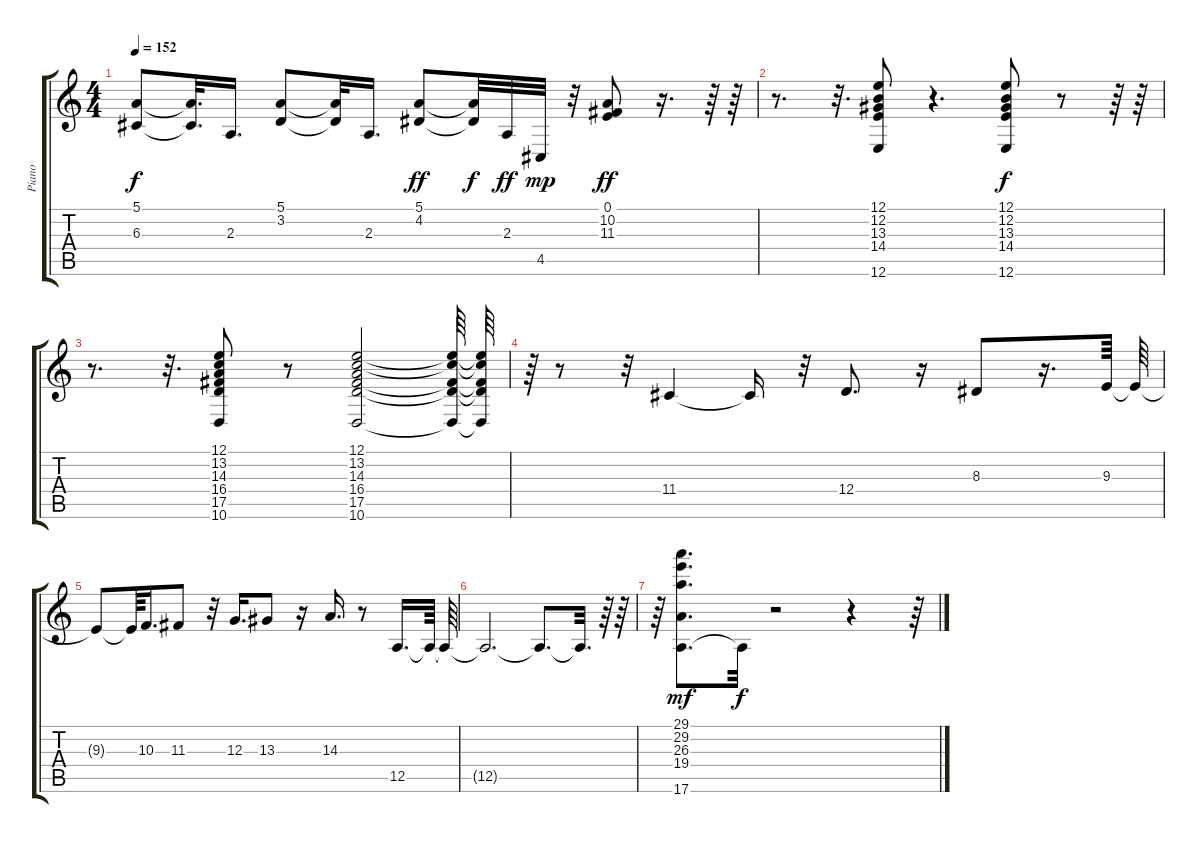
\track ("Piano" "Piano") {instrument acousticgrandpiano}
\staff {score tabs}
\tuning (E4 B3 G3 D3 A2 E2) {hide}
\ts (4 4)
\tempo 152
\clef g2
\ks c
(5.1{t} 6.3{t}).8{dy f} (5.1{t} 6.3{t}).32{d} 2.3.16{d} (5.1 3.2).8 (5.1{t} 3.2{t}).32 2.3.16{d} (5.1 4.2).8{dy ff} (5.1{t} 4.2{t}).32{dy f} 2.3.32{dy ff} 4.5.32{dy mp} r.32 (0.1 10.2 11.3).8{dy ff} r.16{d} r.64 r.64 |
r.8{d} r.32{d} (12.1 12.2 13.3 14.4 12.6).8 r.4{d} (12.1 12.2 13.3 14.4 12.6).8{dy f} r.8 r.64 r.64 |
r.8{d} r.32{d} (12.1 13.2 14.3 16.4 17.5 10.6).8 r.8 (12.1 13.2 14.3 16.4 17.5 10.6).2 (12.1{t} 13.2{t} 16.4{t} 17.5{t} 10.6{t}).64 (12.1{t} 13.2{t} 16.4{t} 17.5{t} 10.6{t}).64 |
r.64 r.8 r.32 11.4.4 11.4{t}.16 r.32 12.4.8{d} r.16 8.3.8 r.16{d} 9.3.64 9.3{t}.64 |
9.3{t}.8 9.3{t}.64 10.3.16{d} 11.3.8 r.32 12.3.16{d} 13.3.8 r.16 14.3.16{d} r.8 12.5.16{d} 12.5{t}.64 12.5{t}.64 |
12.5{t}.2{d} 12.5{t}.8{d} 12.5{t}.32{d} r.64 r.64 |
r.64 (29.1 29.2 26.3 19.4 17.6).8{d dy mf} 17.6{t}.32{dy f} r.2 r.4 r.64
